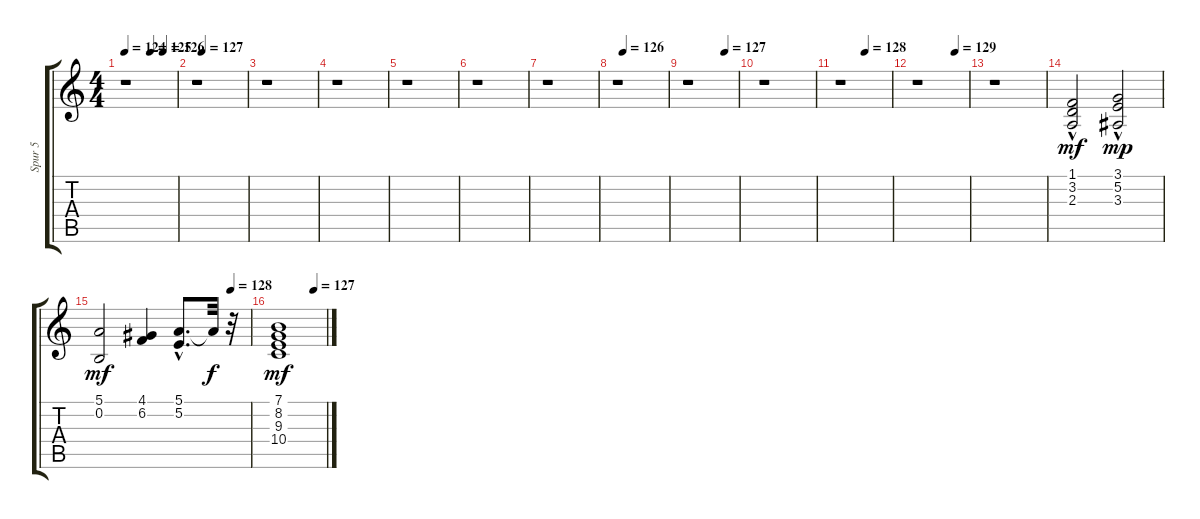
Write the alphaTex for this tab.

\track ("Spur 5" "Spur 5") {instrument stringensemble1}
\staff {score tabs}
\tuning (E4 B3 G3 D3 A2 E2) {hide}
\ts (4 4)
\tempo 124
\tempo (125 0.5)
\tempo (126 0.75)
\clef g2
\ks c
r.1{dy mf} |
\tempo (127 0.125)
r.1 |
r.1 |
r.1 |
r.1 |
r.1 |
r.1 |
\tempo (126 0.125)
r.1 |
\tempo (127 0.75)
r.1 |
r.1 |
\tempo (128 0.5)
r.1 |
\tempo (129 0.75)
r.1 |
r.1 |
(1.1 3.2 2.3{hac}).2{volume 9} (3.1{hac} 5.2{hac} 3.3).2{dy mp volume 10} |
\tempo (128 0.875)
(5.1 0.2).2{dy mf volume 12} (4.1 6.2).4{volume 13} (5.1{hac} 5.2).8{d volume 13} 5.1{t}.32{dy f} r.32 |
\tempo (127 0.75)
(7.1 8.2 9.3 10.4).1{dy mf volume 15}
